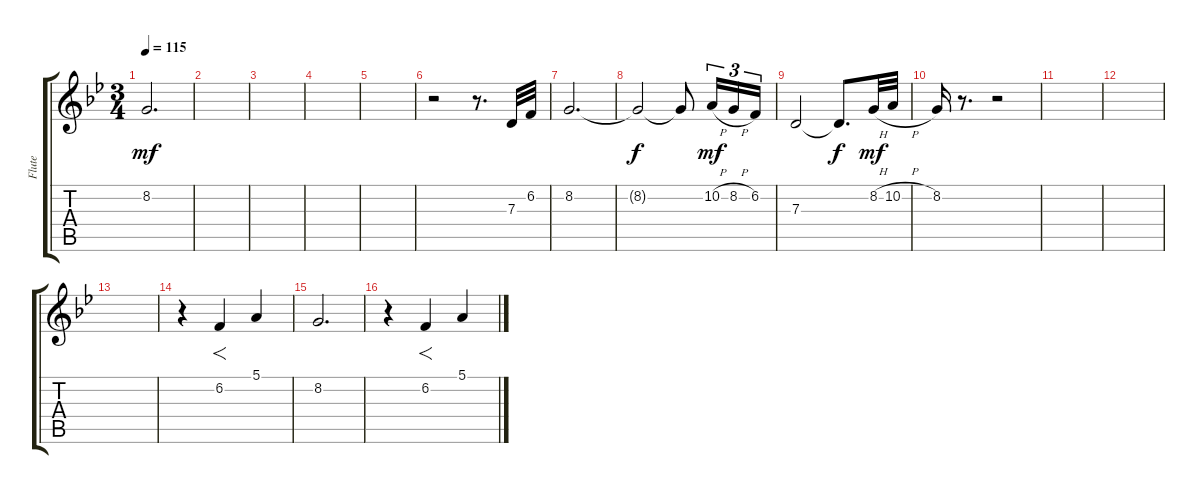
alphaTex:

\track ("Flute" "Flute") {instrument piccolo}
\staff {score tabs}
\tuning (E4 B3 G3 D3 A2 E2) {hide}
\ts (3 4)
\tempo 115
\clef g2
\ks gminor
8.2.2{d dy mf} |
|
|
|
|
r.2 r.8{d} 7.3.32 6.2.32 |
8.2.2{d} |
8.2{t}.2{dy f} 8.2{t}.8 10.2{h}.16{tu (3 2) dy mf} 8.2{h}.16{tu (3 2)} 6.2.16{tu (3 2)} |
7.3.2 7.3{t}.8{d dy f} 8.2{h}.32{dy mf} 10.2{h}.32 |
8.2.16 r.8{d} r.2 |
|
|
|
r.4 6.2.4{f} 5.1.4 |
8.2.2{d} |
r.4 6.2.4{f} 5.1.4
